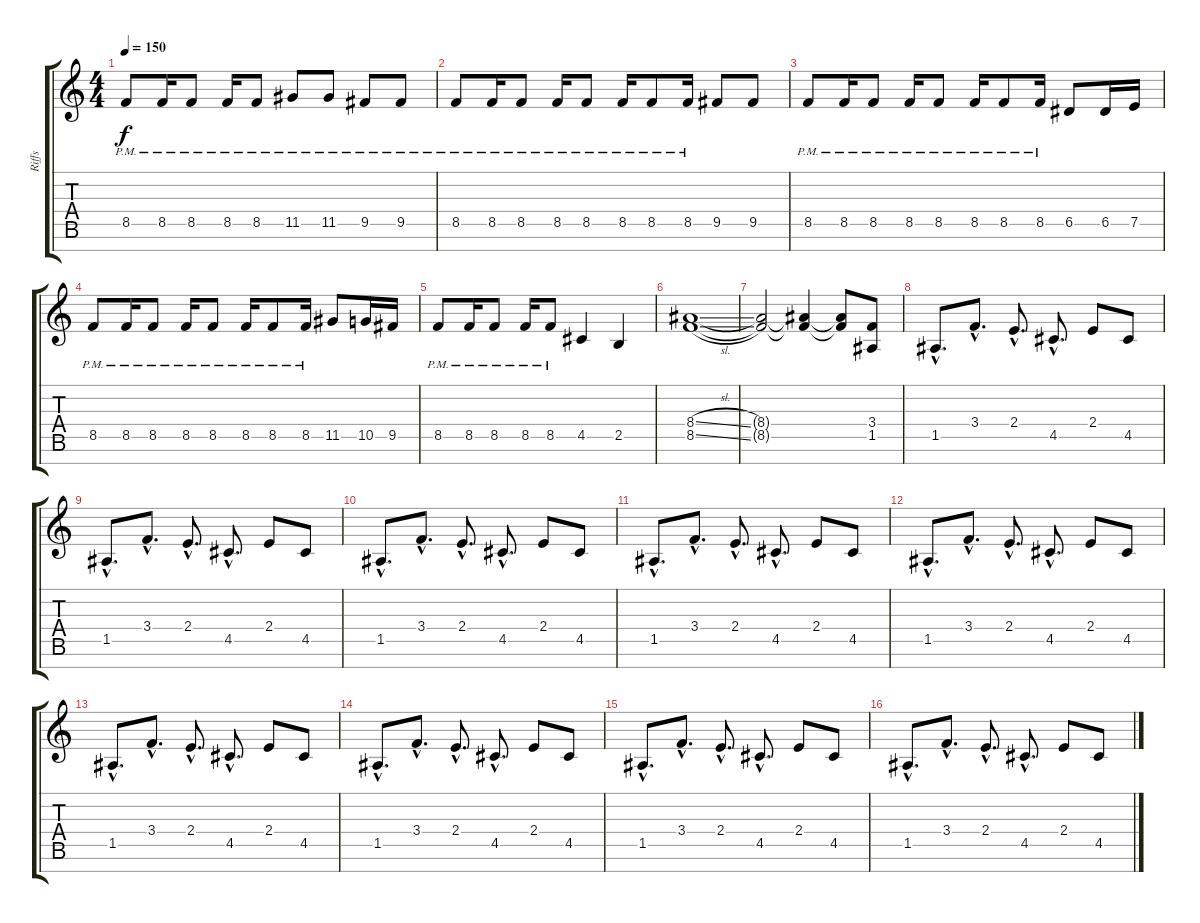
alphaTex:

\track ("Riffs" "Riffs") {instrument distortionguitar}
\staff {score tabs}
\tuning (E4 B3 G3 D3 A2 E2 B1) {hide}
\ts (4 4)
\tempo 150
\clef g2
\ks c
8.5{pm}.8{dy f} 8.5{pm}.16 8.5{pm}.8 8.5{pm}.16 8.5{pm}.8 11.5{pm}.8 11.5{pm}.8 9.5{pm}.8 9.5{pm}.8 |
8.5{pm}.8 8.5{pm}.16 8.5{pm}.8 8.5{pm}.16 8.5{pm}.8 8.5{pm}.16 8.5{pm}.8 8.5{pm}.16 9.5.8 9.5.8 |
8.5{pm}.8 8.5{pm}.16 8.5{pm}.8 8.5{pm}.16 8.5{pm}.8 8.5{pm}.16 8.5{pm}.8 8.5{pm}.16 6.5.8 6.5.16 7.5.16 |
8.5{pm}.8 8.5{pm}.16 8.5{pm}.8 8.5{pm}.16 8.5{pm}.8 8.5{pm}.16 8.5{pm}.8 8.5{pm}.16 11.5.8 10.5.16 9.5.16 |
8.5{pm}.8 8.5{pm}.16 8.5{pm}.8 8.5{pm}.16 8.5{pm}.8 4.5.4 2.5.4 |
(8.4{sl} 8.5{sl}).1 |
(8.4{t} 8.5{t}).2 (8.4{t} 8.5{t}).4 (8.4{t} 8.5{t}).8 (3.4 1.5).8 |
1.5{hac}.8{d} 3.4{hac}.8{d} 2.4{hac}.8{d} 4.5{hac}.8{d} 2.4.8 4.5.8 |
1.5{hac}.8{d} 3.4{hac}.8{d} 2.4{hac}.8{d} 4.5{hac}.8{d} 2.4.8 4.5.8 |
1.5{hac}.8{d} 3.4{hac}.8{d} 2.4{hac}.8{d} 4.5{hac}.8{d} 2.4.8 4.5.8 |
1.5{hac}.8{d} 3.4{hac}.8{d} 2.4{hac}.8{d} 4.5{hac}.8{d} 2.4.8 4.5.8 |
1.5{hac}.8{d} 3.4{hac}.8{d} 2.4{hac}.8{d} 4.5{hac}.8{d} 2.4.8 4.5.8 |
1.5{hac}.8{d} 3.4{hac}.8{d} 2.4{hac}.8{d} 4.5{hac}.8{d} 2.4.8 4.5.8 |
1.5{hac}.8{d} 3.4{hac}.8{d} 2.4{hac}.8{d} 4.5{hac}.8{d} 2.4.8 4.5.8 |
1.5{hac}.8{d} 3.4{hac}.8{d} 2.4{hac}.8{d} 4.5{hac}.8{d} 2.4.8 4.5.8 |
1.5{hac}.8{d} 3.4{hac}.8{d} 2.4{hac}.8{d} 4.5{hac}.8{d} 2.4.8 4.5.8
